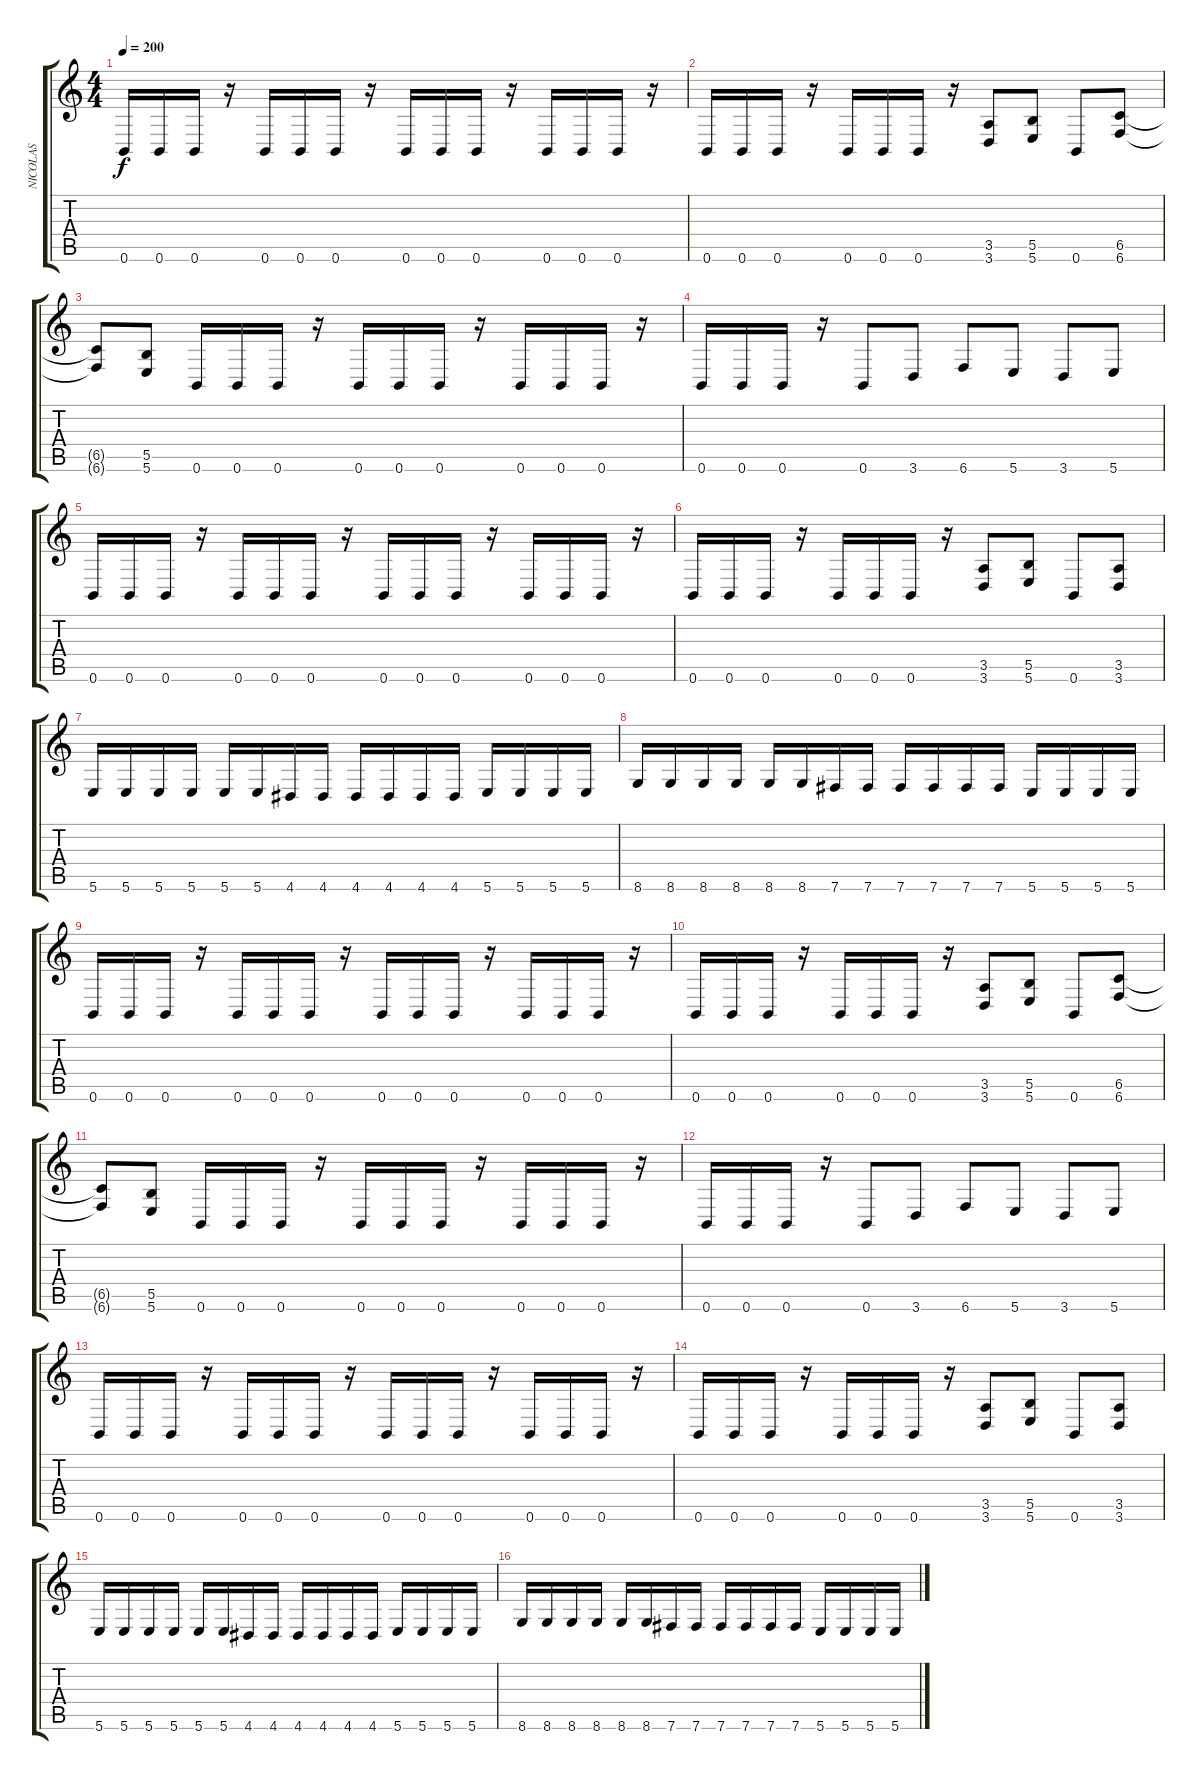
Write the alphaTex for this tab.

\track ("NICOLAS" "NICOLAS") {instrument overdrivenguitar}
\staff {score tabs}
\tuning (Db4 Ab3 E3 B2 Gb2 B1) {hide}
\ts (4 4)
\tempo 200
\clef g2
\ks c
0.6.16{dy f} 0.6.16 0.6.16 r.16 0.6.16 0.6.16 0.6.16 r.16 0.6.16 0.6.16 0.6.16 r.16 0.6.16 0.6.16 0.6.16 r.16 |
0.6.16 0.6.16 0.6.16 r.16 0.6.16 0.6.16 0.6.16 r.16 (3.5 3.6).8 (5.5 5.6).8 0.6.8 (6.5 6.6).8 |
(6.5{t} 6.6{t}).8 (5.5 5.6).8 0.6.16 0.6.16 0.6.16 r.16 0.6.16 0.6.16 0.6.16 r.16 0.6.16 0.6.16 0.6.16 r.16 |
0.6.16 0.6.16 0.6.16 r.16 0.6.8 3.6.8 6.6.8 5.6.8 3.6.8 5.6.8 |
0.6.16 0.6.16 0.6.16 r.16 0.6.16 0.6.16 0.6.16 r.16 0.6.16 0.6.16 0.6.16 r.16 0.6.16 0.6.16 0.6.16 r.16 |
0.6.16 0.6.16 0.6.16 r.16 0.6.16 0.6.16 0.6.16 r.16 (3.5 3.6).8 (5.5 5.6).8 0.6.8 (3.5 3.6).8 |
5.6.16 5.6.16 5.6.16 5.6.16 5.6.16 5.6.16 4.6.16 4.6.16 4.6.16 4.6.16 4.6.16 4.6.16 5.6.16 5.6.16 5.6.16 5.6.16 |
8.6.16 8.6.16 8.6.16 8.6.16 8.6.16 8.6.16 7.6.16 7.6.16 7.6.16 7.6.16 7.6.16 7.6.16 5.6.16 5.6.16 5.6.16 5.6.16 |
0.6.16 0.6.16 0.6.16 r.16 0.6.16 0.6.16 0.6.16 r.16 0.6.16 0.6.16 0.6.16 r.16 0.6.16 0.6.16 0.6.16 r.16 |
0.6.16 0.6.16 0.6.16 r.16 0.6.16 0.6.16 0.6.16 r.16 (3.5 3.6).8 (5.5 5.6).8 0.6.8 (6.5 6.6).8 |
(6.5{t} 6.6{t}).8 (5.5 5.6).8 0.6.16 0.6.16 0.6.16 r.16 0.6.16 0.6.16 0.6.16 r.16 0.6.16 0.6.16 0.6.16 r.16 |
0.6.16 0.6.16 0.6.16 r.16 0.6.8 3.6.8 6.6.8 5.6.8 3.6.8 5.6.8 |
0.6.16 0.6.16 0.6.16 r.16 0.6.16 0.6.16 0.6.16 r.16 0.6.16 0.6.16 0.6.16 r.16 0.6.16 0.6.16 0.6.16 r.16 |
0.6.16 0.6.16 0.6.16 r.16 0.6.16 0.6.16 0.6.16 r.16 (3.5 3.6).8 (5.5 5.6).8 0.6.8 (3.5 3.6).8 |
5.6.16 5.6.16 5.6.16 5.6.16 5.6.16 5.6.16 4.6.16 4.6.16 4.6.16 4.6.16 4.6.16 4.6.16 5.6.16 5.6.16 5.6.16 5.6.16 |
8.6.16 8.6.16 8.6.16 8.6.16 8.6.16 8.6.16 7.6.16 7.6.16 7.6.16 7.6.16 7.6.16 7.6.16 5.6.16 5.6.16 5.6.16 5.6.16
